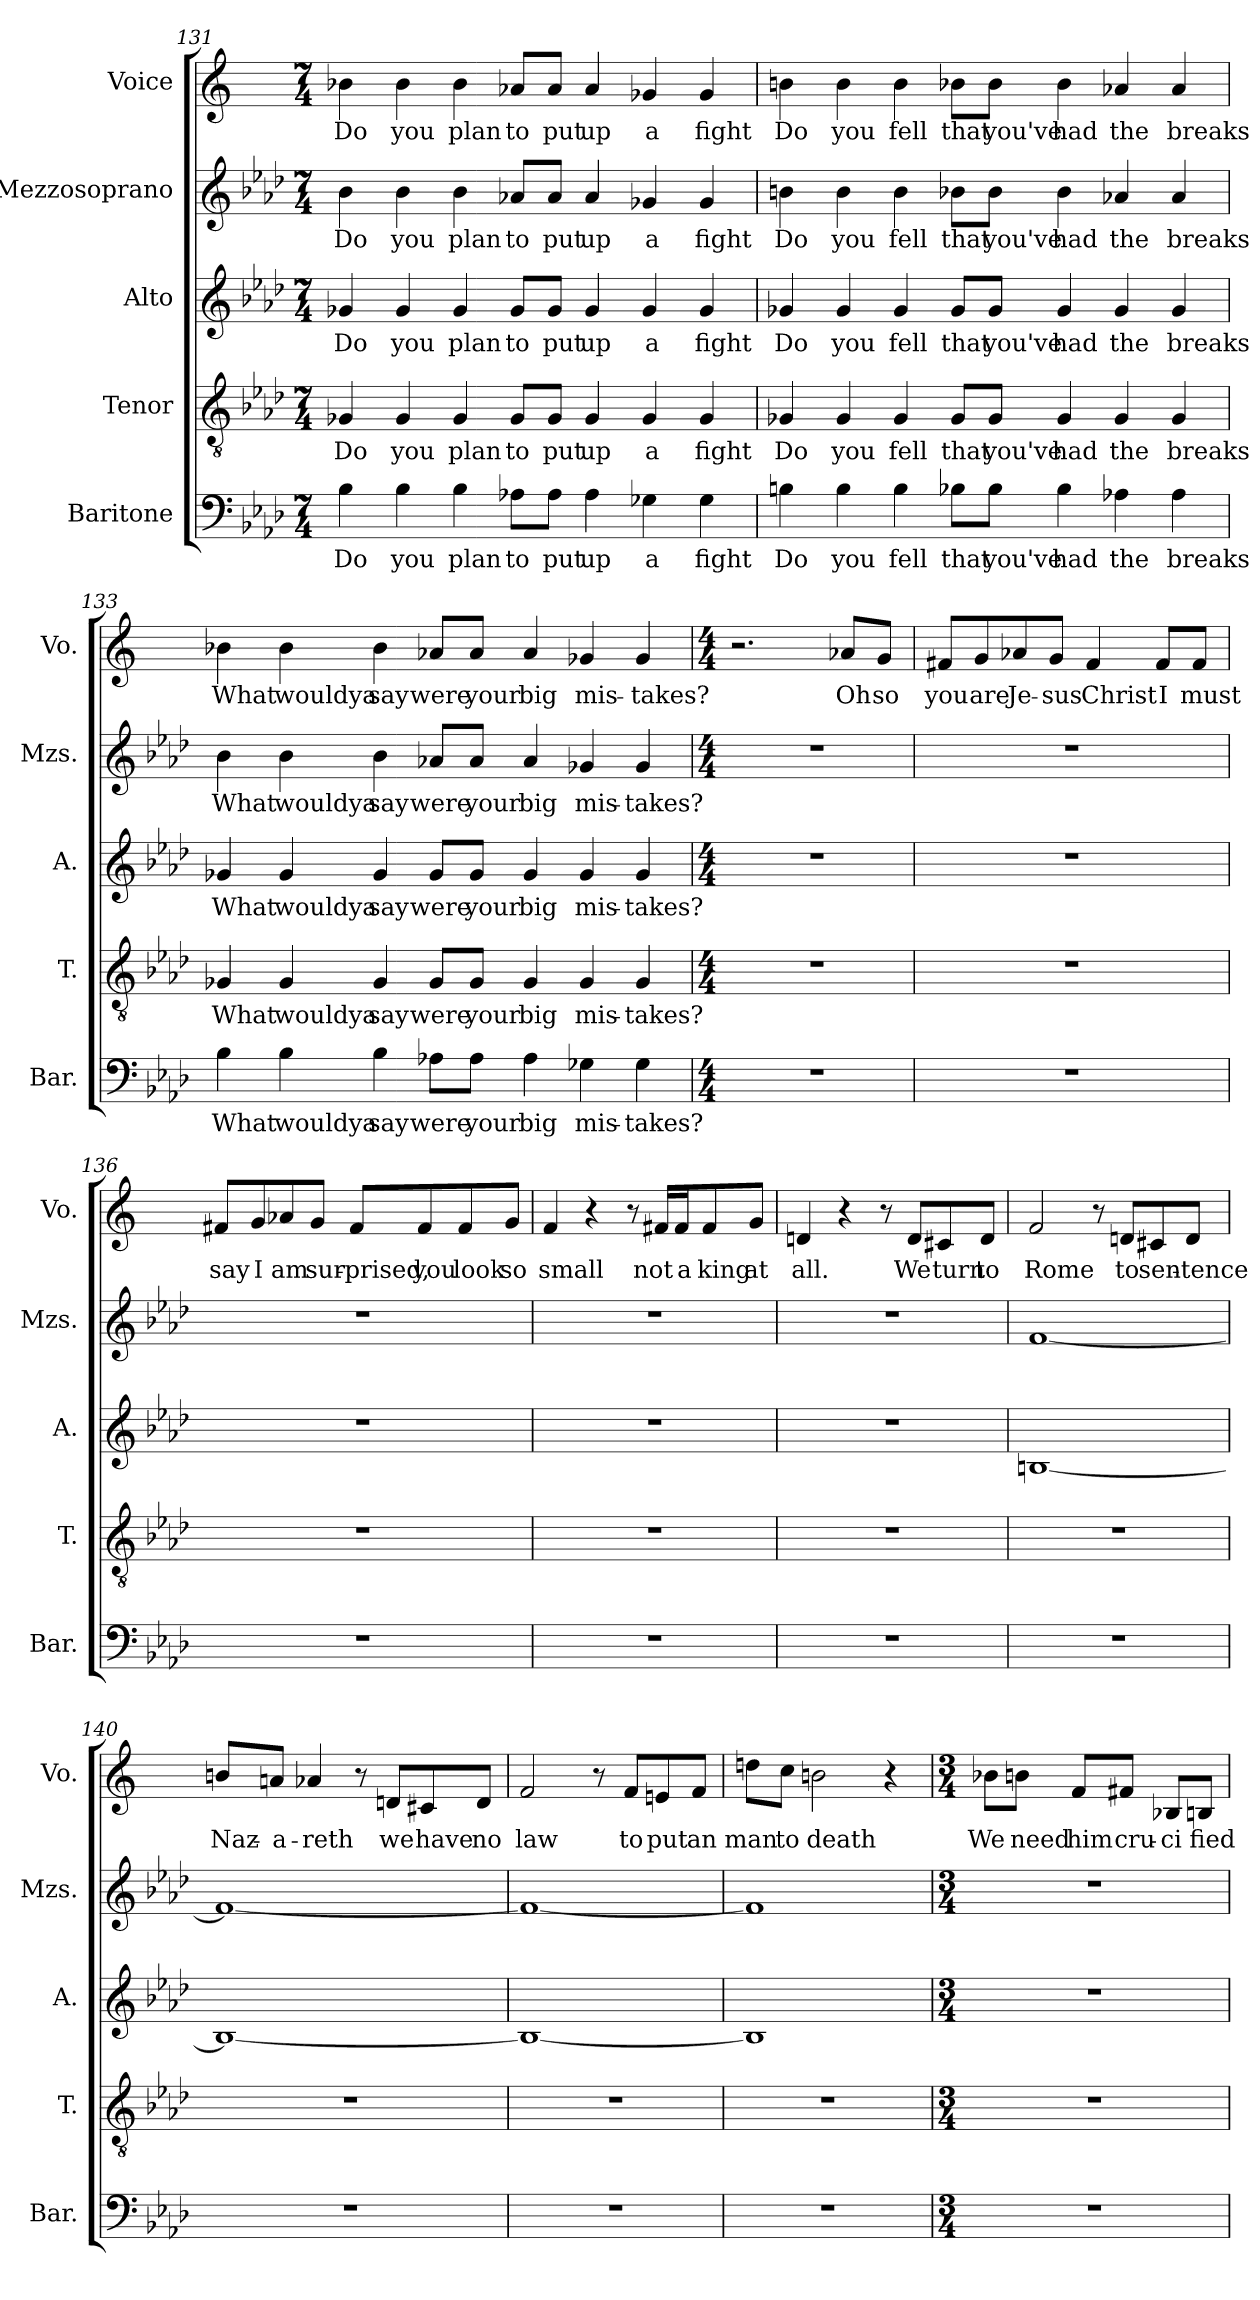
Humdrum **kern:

**kern	**text	**kern	**text	**kern	**text	**kern	**text	**kern	**text
*part5	*part5	*part4	*part4	*part3	*part3	*part2	*part2	*part1	*part1
*staff5	*staff5	*staff4	*staff4	*staff3	*staff3	*staff2	*staff2	*staff1	*staff1
*I"Baritone	*	*I"Tenor	*	*I"Alto	*	*I"Mezzosoprano	*	*I"Voice	*
*I'Bar.	*	*I'T.	*	*I'A.	*	*I'Mzs.	*	*I'Vo.	*
!!LO:LB:g=z
*clefF4	*	*clefGv2	*	*clefG2	*	*clefG2	*	*clefG2	*
*k[b-e-a-d-]	*	*k[b-e-a-d-]	*	*k[b-e-a-d-]	*	*k[b-e-a-d-]	*	*k[]	*
*A-:	*	*A-:	*	*A-:	*	*A-:	*	*C:	*
*M7/4	*	*M7/4	*	*M7/4	*	*M7/4	*	*M7/4	*
=131	=131	=131	=131	=131	=131	=131	=131	=131	=131
4B-\	Do	4G-X/	Do	4g-X/	Do	4b-\	Do	4b-\	Do
4B-\	you	4G-/	you	4g-/	you	4b-\	you	4b-\	you
4B-\	plan	4G-/	plan	4g-/	plan	4b-\	plan	4b-\	plan
8A-X\L	to	8G-/L	to	8g-/L	to	8a-X/L	to	8a-/L	to
8A-\J	put	8G-/J	put	8g-/J	put	8a-/J	put	8a-/J	put
4A-\	up	4G-/	up	4g-/	up	4a-/	up	4a-/	up
4G-X\	a	4G-/	a	4g-/	a	4g-X/	a	4g-X/	a
4G-\	fight	4G-/	fight	4g-/	fight	4g-/	fight	4g-/	fight
=132	=132	=132	=132	=132	=132	=132	=132	=132	=132
4Bn\	Do	4G-X/	Do	4g-X/	Do	4bn\	Do	4bn\	Do
4B\	you	4G-/	you	4g-/	you	4b\	you	4b\	you
4B\	fell	4G-/	fell	4g-/	fell	4b\	fell	4b\	fell
8B-X\L	that	8G-/L	that	8g-/L	that	8b-X\L	that	8b-X\L	that
8B-\J	you've	8G-/J	you've	8g-/J	you've	8b-\J	you've	8b-\J	you've
4B-\	had	4G-/	had	4g-/	had	4b-\	had	4b-\	had
4A-X\	the	4G-/	the	4g-/	the	4a-X/	the	4a-/	the
4A-\	breaks	4G-/	breaks	4g-/	breaks	4a-/	breaks	4a-/	breaks
!!LO:LB:g=z
=133	=133	=133	=133	=133	=133	=133	=133	=133	=133
4B-\	What	4G-X/	What	4g-X/	What	4b-\	What	4b-\	What
4B-\	wouldya	4G-/	wouldya	4g-/	wouldya	4b-\	wouldya	4b-\	wouldya
4B-\	say	4G-/	say	4g-/	say	4b-\	say	4b-\	say
8A-X\L	were	8G-/L	were	8g-/L	were	8a-X/L	were	8a-/L	were
8A-\J	your	8G-/J	your	8g-/J	your	8a-/J	your	8a-/J	your
4A-\	big	4G-/	big	4g-/	big	4a-/	big	4a-/	big
4G-X\	mis-	4G-/	mis-	4g-/	mis-	4g-X/	mis-	4g-X/	mis-
4G-\	-takes?	4G-/	-takes?	4g-/	-takes?	4g-/	-takes?	4g-/	-takes?
=134	=134	=134	=134	=134	=134	=134	=134	=134	=134
*M4/4	*	*M4/4	*	*M4/4	*	*M4/4	*	*M4/4	*
1r	.	1r	.	1r	.	1r	.	2.r	.
.	.	.	.	.	.	.	.	8a-/L	Oh
.	.	.	.	.	.	.	.	8g/J	so
=135	=135	=135	=135	=135	=135	=135	=135	=135	=135
1r	.	1r	.	1r	.	1r	.	8f#X/L	you
.	.	.	.	.	.	.	.	8g/	are
.	.	.	.	.	.	.	.	8a-/	Je-
.	.	.	.	.	.	.	.	8g/J	-sus
.	.	.	.	.	.	.	.	4f#/	Christ
.	.	.	.	.	.	.	.	8f#/L	I
.	.	.	.	.	.	.	.	8f#/J	must
!!LO:PB:g=z
=136	=136	=136	=136	=136	=136	=136	=136	=136	=136
1r	.	1r	.	1r	.	1r	.	8f#X/L	say
.	.	.	.	.	.	.	.	8g/	I
.	.	.	.	.	.	.	.	8a-/	am
.	.	.	.	.	.	.	.	8g/J	sur-
.	.	.	.	.	.	.	.	8f#/L	-prised,
.	.	.	.	.	.	.	.	8f#/	you
.	.	.	.	.	.	.	.	8f#/	look
.	.	.	.	.	.	.	.	8g/J	so
=137	=137	=137	=137	=137	=137	=137	=137	=137	=137
1r	.	1r	.	1r	.	1r	.	4f/	small
.	.	.	.	.	.	.	.	4r	.
.	.	.	.	.	.	.	.	8r	.
.	.	.	.	.	.	.	.	16f#X/LL	not
.	.	.	.	.	.	.	.	16f#/J	a
.	.	.	.	.	.	.	.	8f#/	king
.	.	.	.	.	.	.	.	8g/J	at
=138	=138	=138	=138	=138	=138	=138	=138	=138	=138
1r	.	1r	.	1r	.	1r	.	4dn/	all.
.	.	.	.	.	.	.	.	4r	.
.	.	.	.	.	.	.	.	8r	.
.	.	.	.	.	.	.	.	8d/L	We
.	.	.	.	.	.	.	.	8c#X/	turn
.	.	.	.	.	.	.	.	8d/J	to
=139	=139	=139	=139	=139	=139	=139	=139	=139	=139
1r	.	1r	.	[1Bn	.	[1f	.	2f/	Rome
.	.	.	.	.	.	.	.	8r	.
.	.	.	.	.	.	.	.	8dn/L	to
.	.	.	.	.	.	.	.	8c#X/	sen-
.	.	.	.	.	.	.	.	8d/J	-tence
!!LO:LB:g=z
=140	=140	=140	=140	=140	=140	=140	=140	=140	=140
1r	.	1r	.	1B_	.	1f_	.	8bn/L	Naz-
.	.	.	.	.	.	.	.	8an/J	-a-
.	.	.	.	.	.	.	.	4a-X/	-reth
.	.	.	.	.	.	.	.	8r	.
.	.	.	.	.	.	.	.	8dn/L	we
.	.	.	.	.	.	.	.	8c#X/	have
.	.	.	.	.	.	.	.	8d/J	no
=141	=141	=141	=141	=141	=141	=141	=141	=141	=141
1r	.	1r	.	1B_	.	1f_	.	2f/	law
.	.	.	.	.	.	.	.	8r	.
.	.	.	.	.	.	.	.	8f/L	to
.	.	.	.	.	.	.	.	8en/	put
.	.	.	.	.	.	.	.	8f/J	an
=142	=142	=142	=142	=142	=142	=142	=142	=142	=142
1r	.	1r	.	1B]	.	1f]	.	8ddn\L	man
.	.	.	.	.	.	.	.	8cc\J	to
.	.	.	.	.	.	.	.	2bn\	death
.	.	.	.	.	.	.	.	4r	.
=143	=143	=143	=143	=143	=143	=143	=143	=143	=143
*M3/4	*	*M3/4	*	*M3/4	*	*M3/4	*	*M3/4	*
2.r	.	2.r	.	2.r	.	2.r	.	8b-\L	We
.	.	.	.	.	.	.	.	8bn\J	need
.	.	.	.	.	.	.	.	8f/L	him
.	.	.	.	.	.	.	.	8f#X/J	cru-
.	.	.	.	.	.	.	.	8B-/L	-ci
.	.	.	.	.	.	.	.	8Bn/J	fied
=	=	=	=	=	=	=	=	=	=
*-	*-	*-	*-	*-	*-	*-	*-	*-	*-
